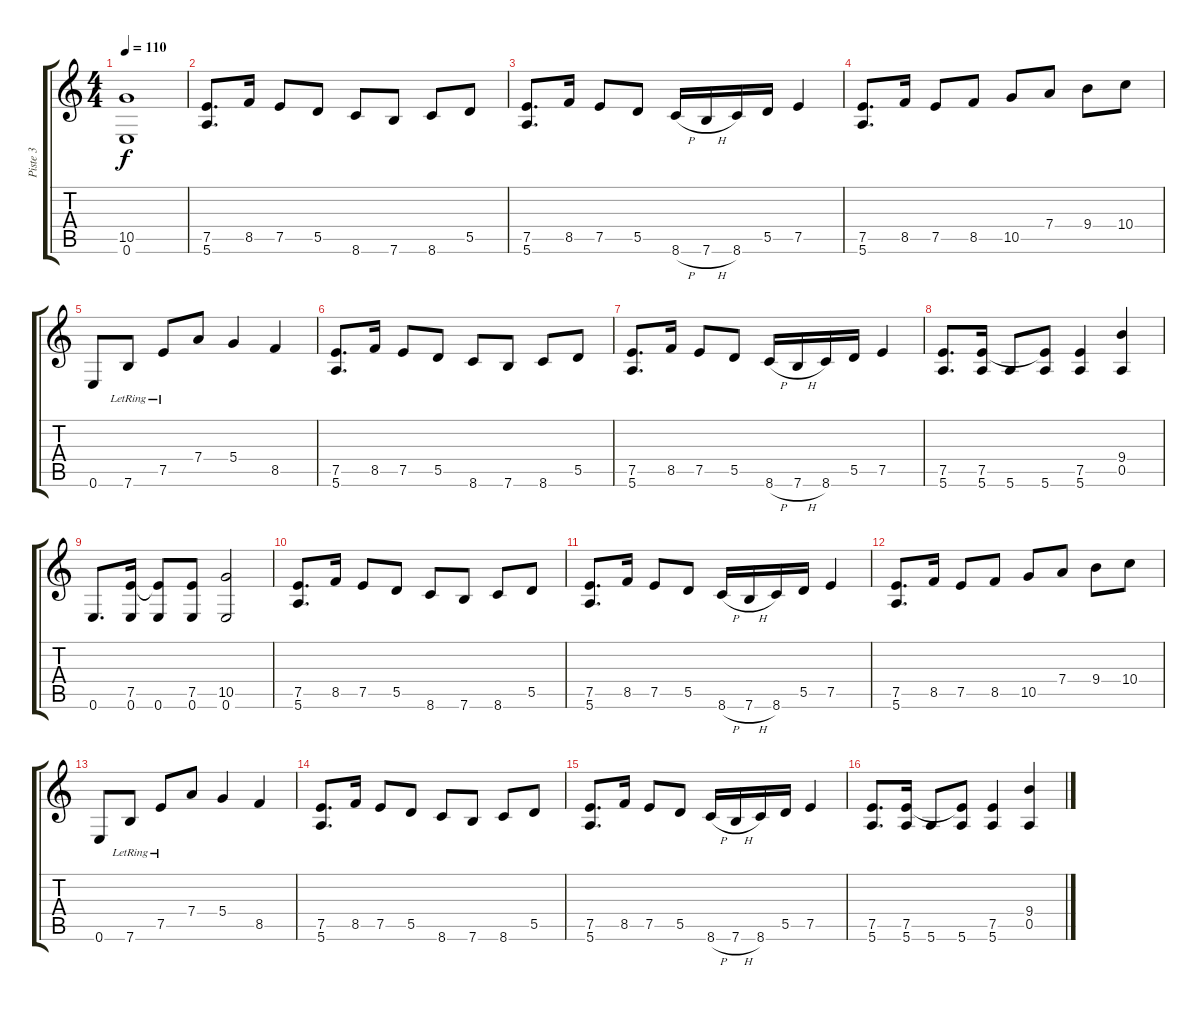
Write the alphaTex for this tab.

\track ("Piste 3" "Piste 3") {instrument distortionguitar}
\staff {score tabs}
\tuning (E4 B3 G3 D3 A2 E2) {hide}
\ts (4 4)
\tempo 110
\clef g2
\ks c
(10.5 0.6).1{dy f} |
(7.5 5.6).8{d} 8.5.16 7.5.8 5.5.8 8.6.8 7.6.8 8.6.8 5.5.8 |
(7.5 5.6).8{d} 8.5.16 7.5.8 5.5.8 8.6{h}.16 7.6{h}.16 8.6.16 5.5.16 7.5.4 |
(7.5 5.6).8{d} 8.5.16 7.5.8 8.5.8 10.5.8 7.4.8 9.4.8 10.4.8 |
0.6.8 7.6{lr}.8 7.5{lr}.8 7.4.8 5.4.4 8.5.4 |
(7.5 5.6).8{d} 8.5.16 7.5.8 5.5.8 8.6.8 7.6.8 8.6.8 5.5.8 |
(7.5 5.6).8{d} 8.5.16 7.5.8 5.5.8 8.6{h}.16 7.6{h}.16 8.6.16 5.5.16 7.5.4 |
(7.5 5.6).8{d} (7.5 5.6).16 5.6.8 (7.5{t} 5.6).8 (7.5 5.6).4 (9.4 0.5).4 |
0.6.8{d} (7.5 0.6).16 (7.5{t} 0.6).8 (7.5 0.6).8 (10.5 0.6).2 |
(7.5 5.6).8{d} 8.5.16 7.5.8 5.5.8 8.6.8 7.6.8 8.6.8 5.5.8 |
(7.5 5.6).8{d} 8.5.16 7.5.8 5.5.8 8.6{h}.16 7.6{h}.16 8.6.16 5.5.16 7.5.4 |
(7.5 5.6).8{d} 8.5.16 7.5.8 8.5.8 10.5.8 7.4.8 9.4.8 10.4.8 |
0.6.8 7.6{lr}.8 7.5{lr}.8 7.4.8 5.4.4 8.5.4 |
(7.5 5.6).8{d} 8.5.16 7.5.8 5.5.8 8.6.8 7.6.8 8.6.8 5.5.8 |
(7.5 5.6).8{d} 8.5.16 7.5.8 5.5.8 8.6{h}.16 7.6{h}.16 8.6.16 5.5.16 7.5.4 |
(7.5 5.6).8{d} (7.5 5.6).16 5.6.8 (7.5{t} 5.6).8 (7.5 5.6).4 (9.4 0.5).4
